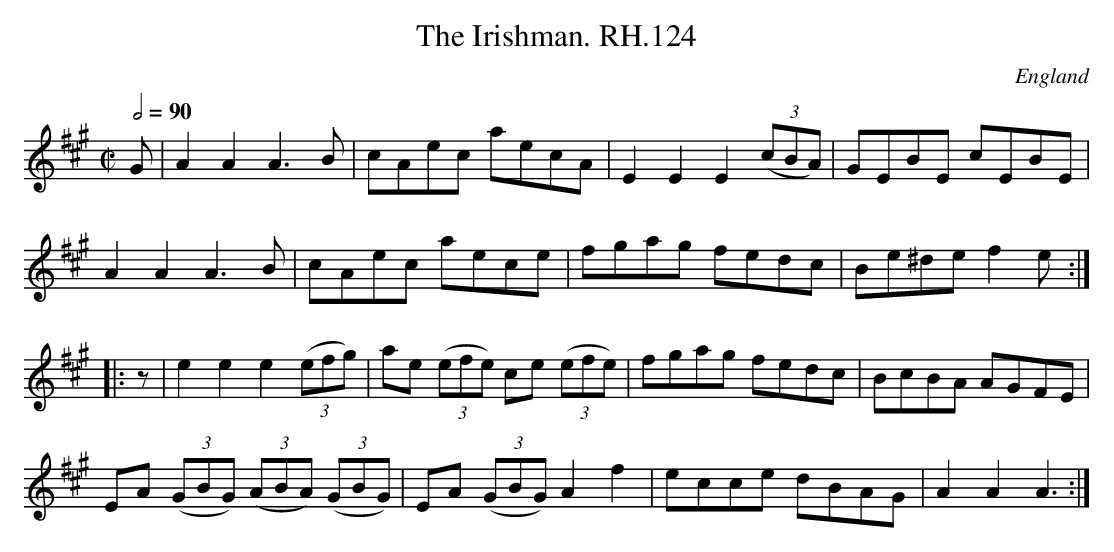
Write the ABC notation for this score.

X:1
T:Irishman. RH.124, The
O:England
M:C|
L:1/8
Q:1/2=90
K:A
G|A2A2 A3B|\
cAec aecA|E2E2 E2((3cBA)|GEBE cEBE|
A2A2 A3B|cAec aece|fgag fedc|Be^de f2e:|
|:z|e2e2 e2((3efg)|ae ((3efe) ce ((3efe)|\
fgag fedc|BcBA AGFE|
EA ((3GBG) ((3ABA) ((3GBG)|EA ((3GBG) A2f2|\
ecce dBAG|A2A2 A3:|
